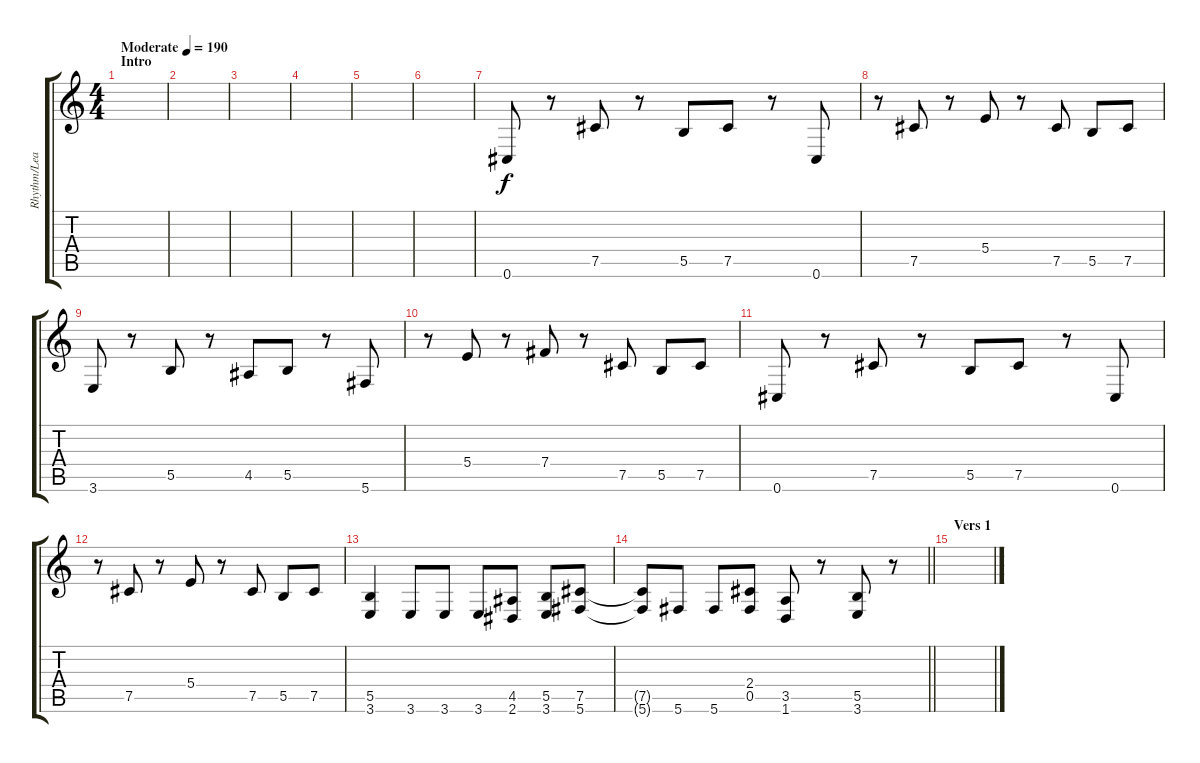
\track ("Rhythm/Lead Guitar" "Rhythm/Lea") {instrument distortionguitar}
\staff {score tabs}
\tuning (Db4 Ab3 E3 B2 Gb2 Db2) {hide}
\ts (4 4)
\section ("" "Intro")
\tempo (190 "Moderate")
\clef g2
\ks c
|
|
|
|
|
|
0.6.8 r.8 7.5.8 r.8 5.5.8 7.5.8 r.8 0.6.8 |
r.8 7.5.8 r.8 5.4.8 r.8 7.5.8 5.5.8 7.5.8 |
3.6.8 r.8 5.5.8 r.8 4.5.8 5.5.8 r.8 5.6.8 |
r.8 5.4.8 r.8 7.4.8 r.8 7.5.8 5.5.8 7.5.8 |
0.6.8 r.8 7.5.8 r.8 5.5.8 7.5.8 r.8 0.6.8 |
r.8 7.5.8 r.8 5.4.8 r.8 7.5.8 5.5.8 7.5.8 |
(5.5 3.6).4 3.6.8 3.6.8 3.6.8 (4.5 2.6).8 (5.5 3.6).8 (7.5 5.6).8 |
\barLineRight lightlight
(7.5{t} 5.6{t}).8 5.6.8 5.6.8 (2.4 0.5).8 (3.5 1.6).8 r.8 (5.5 3.6).8 r.8 |
\section ("" "Vers 1")
